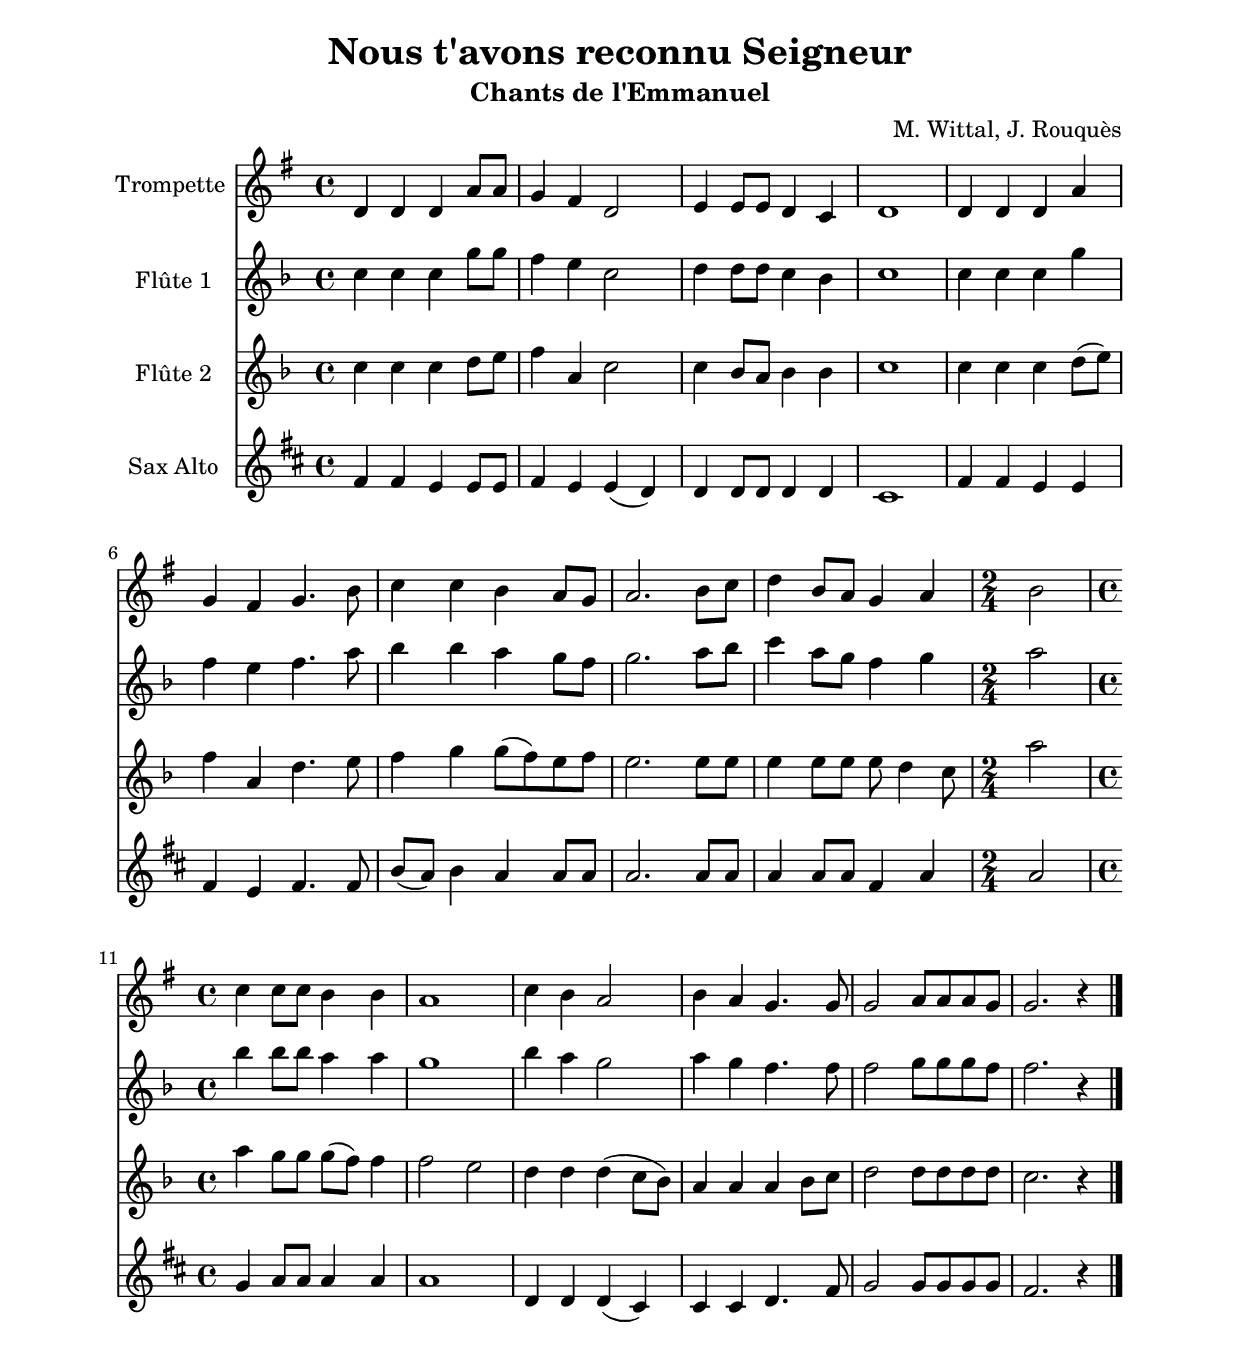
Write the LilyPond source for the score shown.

\version "2.22.1"
\language "italiano"

\header {
  title = "Nous t'avons reconnu Seigneur"
  subtitle = "Chants de l'Emmanuel"
  composer = "M. Wittal, J. Rouquès"
}

global = {
  \key fa \major
  \time 4/4
}

sopranoChorus = \relative do' {
    \global
    do4 do do sol'8 sol
    fa4 mi do2
    re4 re8 re do4 sib
    do1
    
    do4 do do sol'
    fa4 mi fa4. la8
    sib4 sib la sol8 fa
    sol2. la8 sib
    do4 la8 sol
    fa4 sol
    
    \time 2/4
    la2
    
    \time 4/4
    sib4 sib8 sib la4 la
    sol1
    sib4 la sol2
    la4 sol fa4. fa8
    fa2 sol8 sol sol fa
    fa2. r4
    
    \bar "|."
  }
  
altoChorus = \relative do' {
    \global
    do4 do do re8 mi
    fa4 la, do2
    do4 sib8 la sib4 sib
    do1
    do4 do do re8( mi)
    fa4 la, re4. mi8
    fa4 sol sol8( fa) mi fa
    mi2. mi8 mi
    mi4 mi8 mi mi8 re4 do8
    la'2
    la4 sol8 sol sol( fa) fa4
    fa2 mi
    re4 re re( do8 sib)
    la4 la la sib8 do
    re2 re8 re re re
    do2. r4
  }
  
tenorChorus = \relative do' {
    \global
    la4 la sol sol8 sol
    la4 sol sol( fa)
    fa4 fa8 fa fa4 fa
    mi1
    la4 la sol sol
    la4 sol la4. la8
    re8( do) re4 do do8 do
    do2. do8 do
    do4 do8 do la4 do
    do2
    sib4 do8 do do4 do
    do1
    fa,4 fa fa( mi)
    mi4 mi fa4. la8
    sib2 sib8 sib sib sib
    la2. r4
  }
  
bassChorus = 
  \relative do {
    \global
    fa4 fa mi mi8 mi
    re4 re la2
    sib4 sib8 sib sol4 sol
    do1
    fa4 fa mi mi
    re4 re do4. do8
    sib4 sib fa' la,8 la
    do2. la8 la
    la8( sib) do do re4 mi
    fa2
    re4 mi8 mi fa4 la,8 sib
    do1
    sib4 sib do2
    dod8 la si dod re4 do
    sib2 do8 do do do
    fa2. r4
  }

\include "../../../utilities.ly"

%-------------------- couplet -------------------

\book{
  \paper {
    left-margin = 20\mm
    right-margin = 20\mm
    top-margin = 20\mm
    bottom-margin = 20\mm
  }
  
  \score {
    <<
      \new Staff \with { instrumentName = "Trompette " } { \forTrumpet \sopranoChorus }
      \new Staff \with { instrumentName = "Flûte 1" } { \forFlute \sopranoChorus }
      \new Staff \with { instrumentName = "Flûte 2" } { \forFlute \altoChorus }
      \new Staff \with { instrumentName = "Sax Alto" } { \forSaxophoneAlto \tenorChorus }
    >>
    \layout { 
      indent = 2\cm
      \override BreathingSign.text = \markup { \musicglyph "comma" }
    }
  }
}
